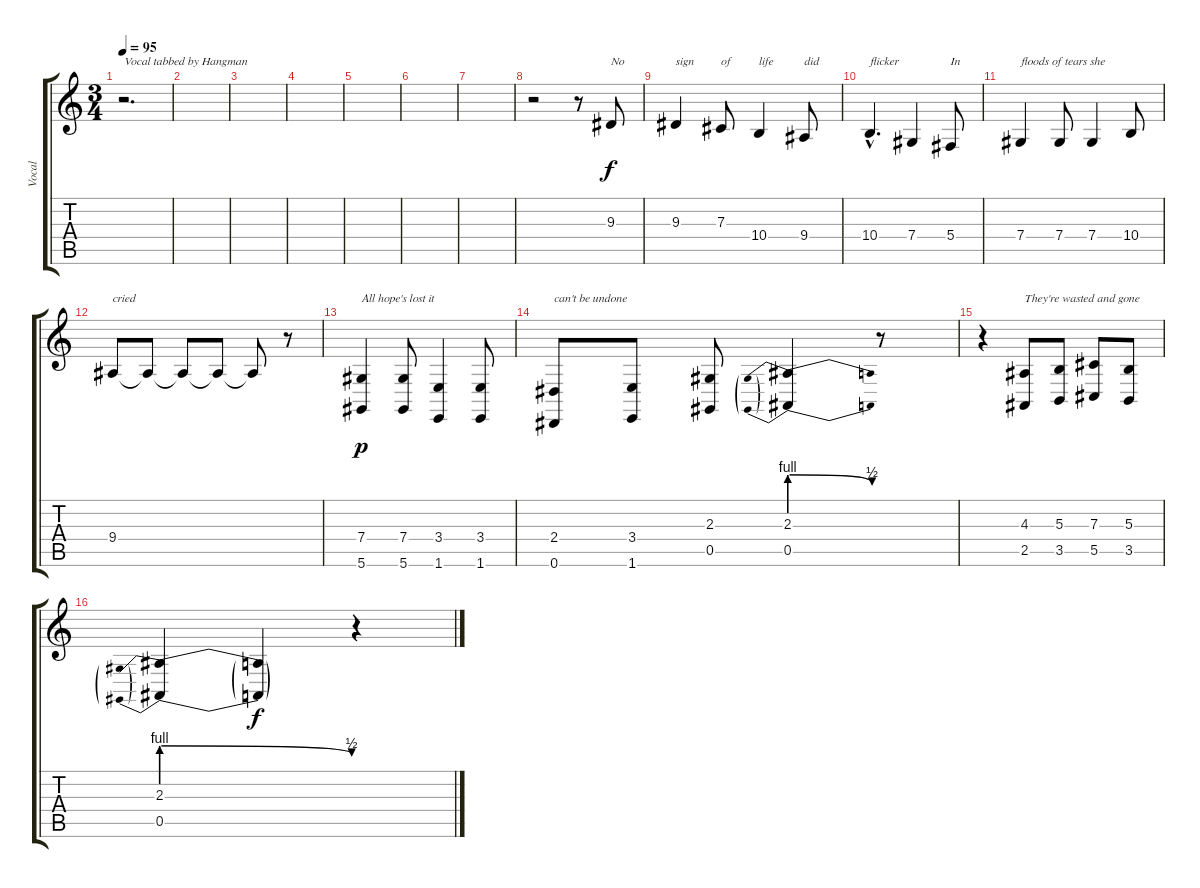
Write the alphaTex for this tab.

\track ("Vocal" "Vocal") {instrument flute}
\staff {score tabs}
\tuning (Eb4 Bb3 Gb3 Db3 Ab2 Eb2) {hide}
\ts (3 4)
\tempo 95
\clef g2
\ks c
r.2{d txt "Vocal tabbed by Hangman" dy f instrument flute} |
|
|
|
|
|
|
r.2 r.8 9.3.8{txt "No"} |
9.3.4{txt "sign"} 7.3.8{txt "of"} 10.4.4{txt "life"} 9.4.8{txt "did"} |
10.4{hac}.4{d txt "flicker"} 7.4.4 5.4.8{txt "In"} |
7.4.4{txt "floods of tears she"} 7.4.8 7.4.4 10.4.8 |
9.4.8{txt "cried" volume 12} 9.4{t}.8{volume 16} 9.4{t}.8{volume 10} 9.4{t}.8 9.4{t}.8 r.8{volume 16} |
(7.4 5.6).4{txt "All hope's lost it" dy p instrument violin} (7.4 5.6).8 (3.4 1.6).4 (3.4 1.6).8 |
(2.4 0.6).8{txt "can't be undone"} (3.4 1.6).8 (2.3 0.5).8 (2.3{be (prebendrelease 0 4 60 2)} 0.5{be (prebendrelease 0 4 60 2)}).4 r.8 |
r.4 (4.3 2.5).8{txt "They're wasted and gone"} (5.3 3.5).8 (7.3 5.5).8 (5.3 3.5).8 |
(2.3{be (prebendrelease 0 4 60 2)} 0.5{be (prebendrelease 0 4 60 2)}).4 (2.3{t} 0.5{t}).4{dy f volume 0} r.4
